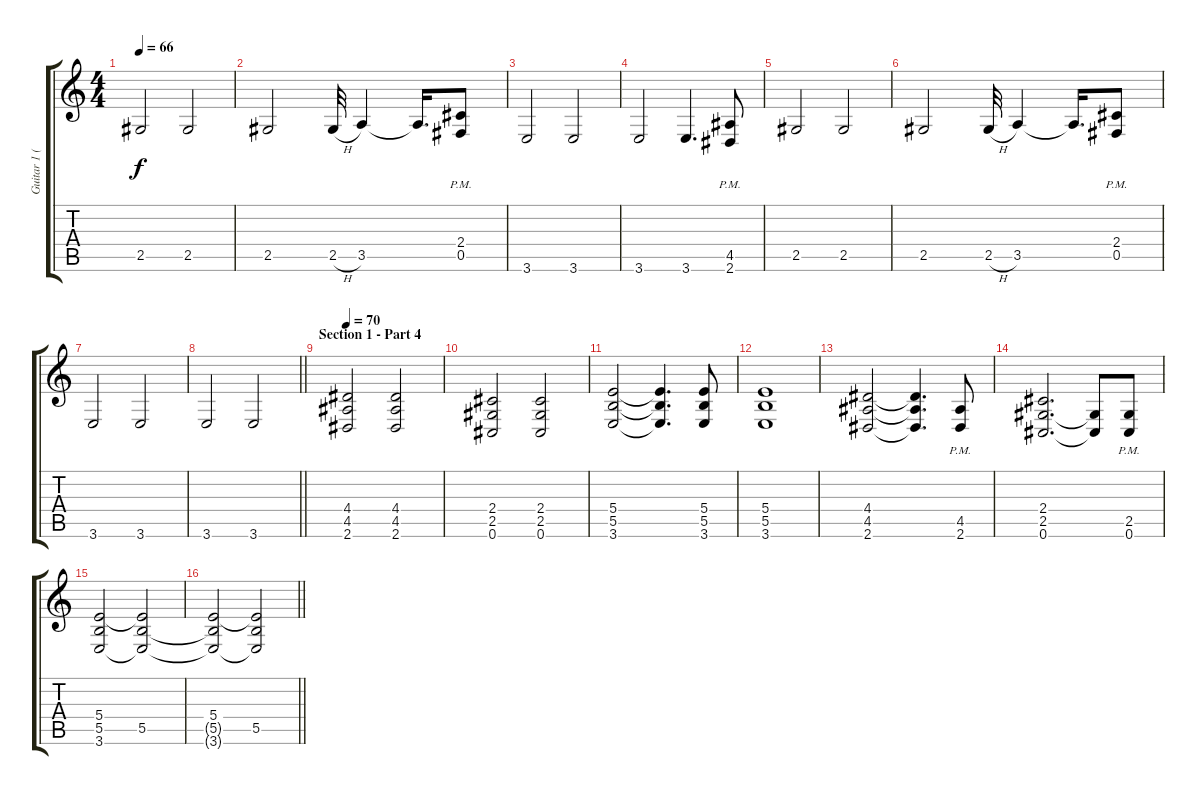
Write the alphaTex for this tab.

\track ("Guitar 1 (Distortion)" "Guitar 1 (") {instrument distortionguitar}
\staff {score tabs}
\tuning (Db4 Ab3 E3 B2 Gb2 Db2) {hide}
\ts (4 4)
\tempo 66
\clef g2
\ks c
2.5.2{dy f} 2.5.2 |
2.5.2 2.5{h}.32 3.5.4 3.5{t}.16{d} (2.4{pm} 0.5{pm}).8 |
3.6.2 3.6.2 |
3.6.2 3.6.4{d} (4.5{pm} 2.6{pm}).8 |
2.5.2 2.5.2 |
2.5.2 2.5{h}.32 3.5.4 3.5{t}.16{d} (2.4{pm} 0.5{pm}).8 |
3.6.2 3.6.2 |
\barLineRight lightlight
3.6.2 3.6.2 |
\section ("" "Section 1 - Part 4")
\tempo 70
(4.4 4.5 2.6).2 (4.4 4.5 2.6).2 |
(2.4 2.5 0.6).2 (2.4 2.5 0.6).2 |
(5.4 5.5 3.6).2 (5.4{t} 5.5{t} 3.6{t}).4{d} (5.4 5.5 3.6).8 |
(5.4 5.5 3.6).1 |
(4.4 4.5 2.6).2 (4.4{t} 4.5{t} 2.6{t}).4{d} (4.5{pm} 2.6{pm}).8 |
(2.4 2.5 0.6).2{d} (2.5{t} 0.6{t}).8 (2.5{pm} 0.6{pm}).8 |
(5.4 5.5 3.6).2 (5.4{t} 5.5 3.6{t}).2 |
\barLineRight lightlight
(5.4 5.5{t} 3.6{t}).2 (5.4{t} 5.5 3.6{t}).2
